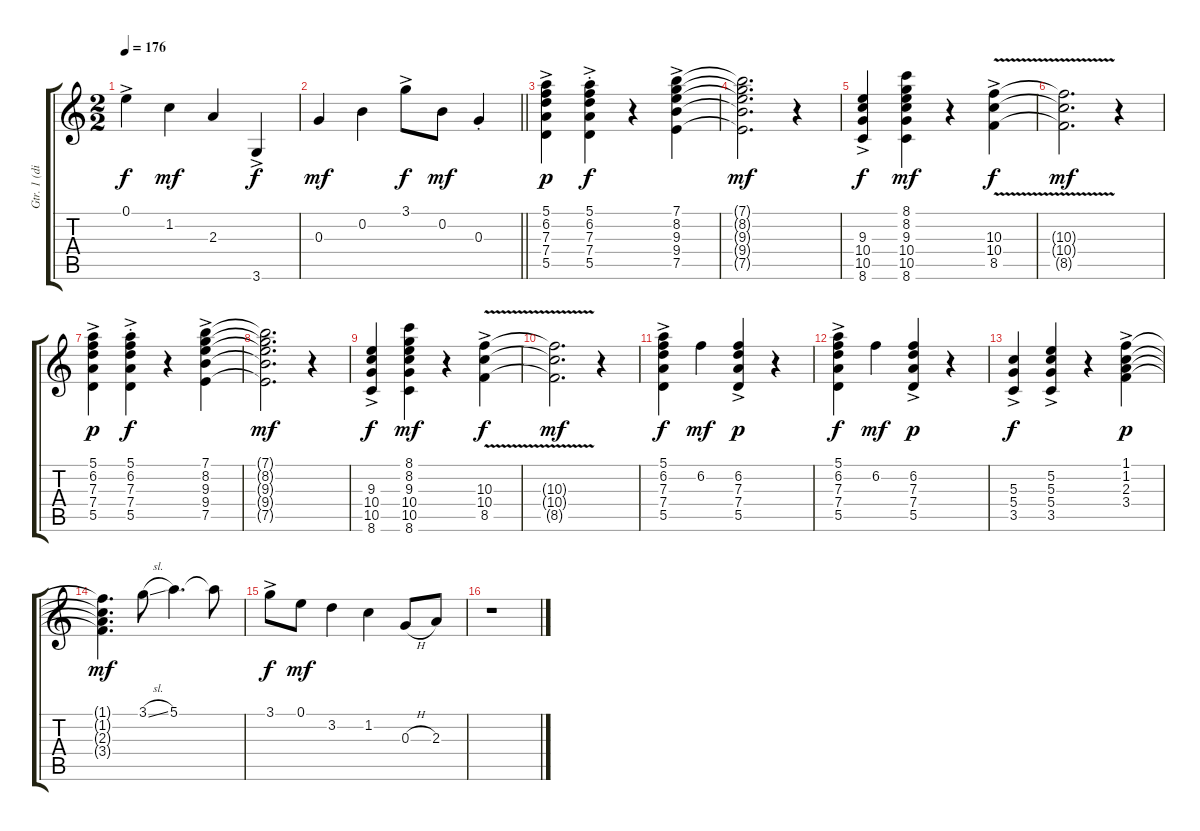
\track ("Gtr. 1 (dist. elec)" "Gtr. 1 (di") {instrument distortionguitar}
\staff {score tabs}
\tuning (E4 B3 G3 D3 A2 E2) {hide}
\ts (2 2)
\tempo 176
\clef g2
\ks c
0.1{ac}.4{dy f} 1.2.4{dy mf} 2.3.4 3.6{ac}.4{dy f} |
\barLineRight lightlight
0.3.4{dy mf} 0.2.4 3.1{ac}.8{dy f} 0.2.8{dy mf} 0.3{st}.4 |
(5.1 6.2{ac} 7.3{ac} 7.4{ac} 5.5{ac}).4{dy p} (5.1{ac st} 6.2{ac st} 7.3{ac st} 7.4{ac st} 5.5{ac st}).4{dy f} r.4 (7.1{ac} 8.2{ac} 9.3{ac} 9.4{ac} 7.5{ac}).4 |
(7.1{t} 8.2{t} 9.3{t} 9.4{t} 7.5{t}).2{d dy mf} r.4 |
(9.3{ac} 10.4{ac} 10.5{ac} 8.6{ac}).4{dy f} (8.1 8.2 9.3 10.4 10.5 8.6).4{dy mf} r.4 (10.3{v ac} 10.4{v ac} 8.5{v ac}).4{dy f} |
(10.3{v t} 10.4{v t} 8.5{v t}).2{d dy mf} r.4 |
(5.1 6.2{ac} 7.3{ac} 7.4{ac} 5.5{ac}).4{dy p} (5.1{ac st} 6.2{ac st} 7.3{ac st} 7.4{ac st} 5.5{ac st}).4{dy f} r.4 (7.1{ac} 8.2{ac} 9.3{ac} 9.4{ac} 7.5{ac}).4 |
(7.1{t} 8.2{t} 9.3{t} 9.4{t} 7.5{t}).2{d dy mf} r.4 |
(9.3{ac} 10.4{ac} 10.5{ac} 8.6{ac}).4{dy f} (8.1 8.2 9.3 10.4 10.5 8.6).4{dy mf} r.4 (10.3{v ac} 10.4{v ac} 8.5{v ac}).4{dy f} |
(10.3{v t} 10.4{v t} 8.5{v t}).2{d dy mf} r.4 |
(5.1{ac} 6.2{ac} 7.3{ac} 7.4{ac} 5.5{ac}).4{dy f} 6.2.4{dy mf} (6.2 7.3{ac} 7.4{ac} 5.5{ac}).4{dy p} r.4 |
(5.1{ac} 6.2{ac} 7.3{ac} 7.4{ac} 5.5{ac}).4{dy f} 6.2.4{dy mf} (6.2 7.3{ac} 7.4{ac} 5.5{ac}).4{dy p} r.4 |
(5.3{ac} 5.4{ac} 3.5{ac}).4{dy f} (5.2{ac} 5.3{ac} 5.4{ac} 3.5{ac}).4 r.4 (1.1 1.2{ac} 2.3{ac} 3.4{ac}).4{dy p} |
(1.1{t} 1.2{t} 2.3{t} 3.4{t}).4{d dy mf} 3.1{sl}.8 5.1.4{d} 5.1{t}.8 |
3.1{ac}.8{dy f} 0.1.8{dy mf} 3.2.4 1.2.4 0.3{h}.8 2.3.8 |
r.1
